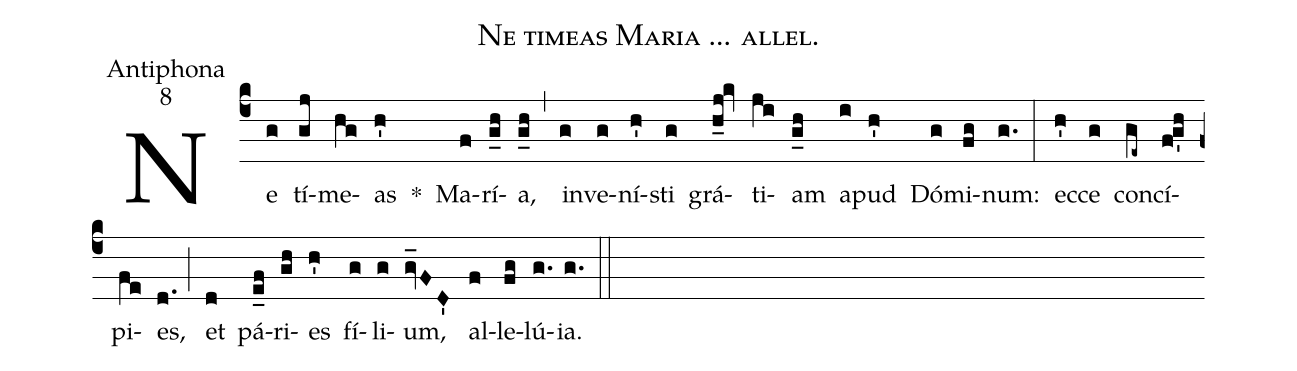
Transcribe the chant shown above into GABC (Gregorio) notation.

name:Ne timeas Maria ... allel.;
office-part:Antiphona;
mode:8;
%%
(c4) Ne(g) tí(gj)me(hg)as(h') *() Ma(f)rí(g_h)a,(g_h) (,) in(g)ve(g)ní(h')sti(g) grá(h_j!kv)ti(ji)am(g_h) a(i)pud(h') Dó(g)mi(fg)num:(g.) (:) ec(h')ce(g) con(ge~)cí(f!g'h)pi(fe)es,(d.) (;) et(d) pá(e_f)ri(gh)es(h') fí(g)li(g)um,(gv_FD') al(f)le(fg)lú(g.)ia.(g.) (::)
